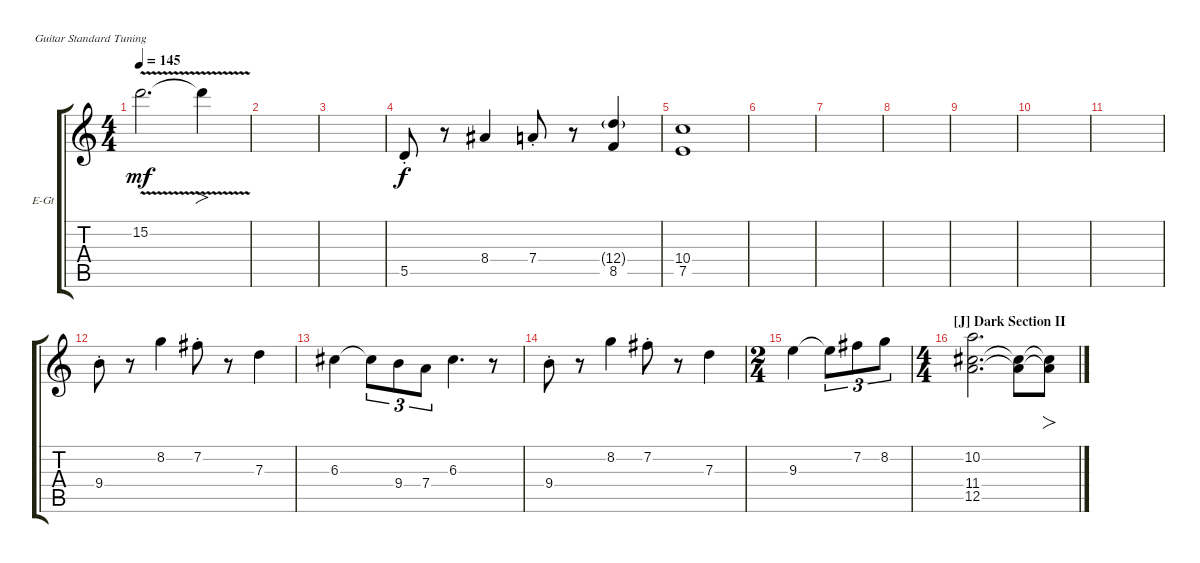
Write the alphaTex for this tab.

\defaultSystemsLayout 4
\bracketExtendMode groupsimilarinstruments
\firstSystemTrackNameOrientation horizontal
\otherSystemsTrackNameOrientation horizontal
\track ("Right Side Trumpet/etc" "E-Gt") {instrument electricguitarclean}
\staff {score tabs}
\tuning (E4 B3 G3 D3 A2 E2)
\ts (4 4)
\tempo 145
\clef g2
\ks c
15.2{v}.2{d dy mf} 15.2{v t}.4{fo} |
|
|
5.5{st}.8{dy f} r.8 8.4.4 7.4{st}.8 r.8 (8.5 12.4{g}).4 |
(7.5 10.4).1 |
|
|
|
|
|
|
9.4{st}.8 r.8 8.2.4 7.2{st}.8 r.8 7.3.4 |
6.3.4 6.3{t}.8{tu (3 2)} 9.4.8{tu (3 2)} 7.4.8{tu (3 2)} 6.3.4{d} r.8 |
9.4{st}.8 r.8 8.2.4 7.2{st}.8 r.8 7.3.4 |
\ts (2 4)
9.3.4 9.3{t}.8{tu (3 2)} 7.2.8{tu (3 2)} 8.2.8{tu (3 2)} |
\ts (4 4)
\section ("J" "Dark Section II")
(12.5 11.4 10.2).2{d} (11.4{t} 12.5{t}).8 (12.5{t} 11.4{t}).8{fo}
